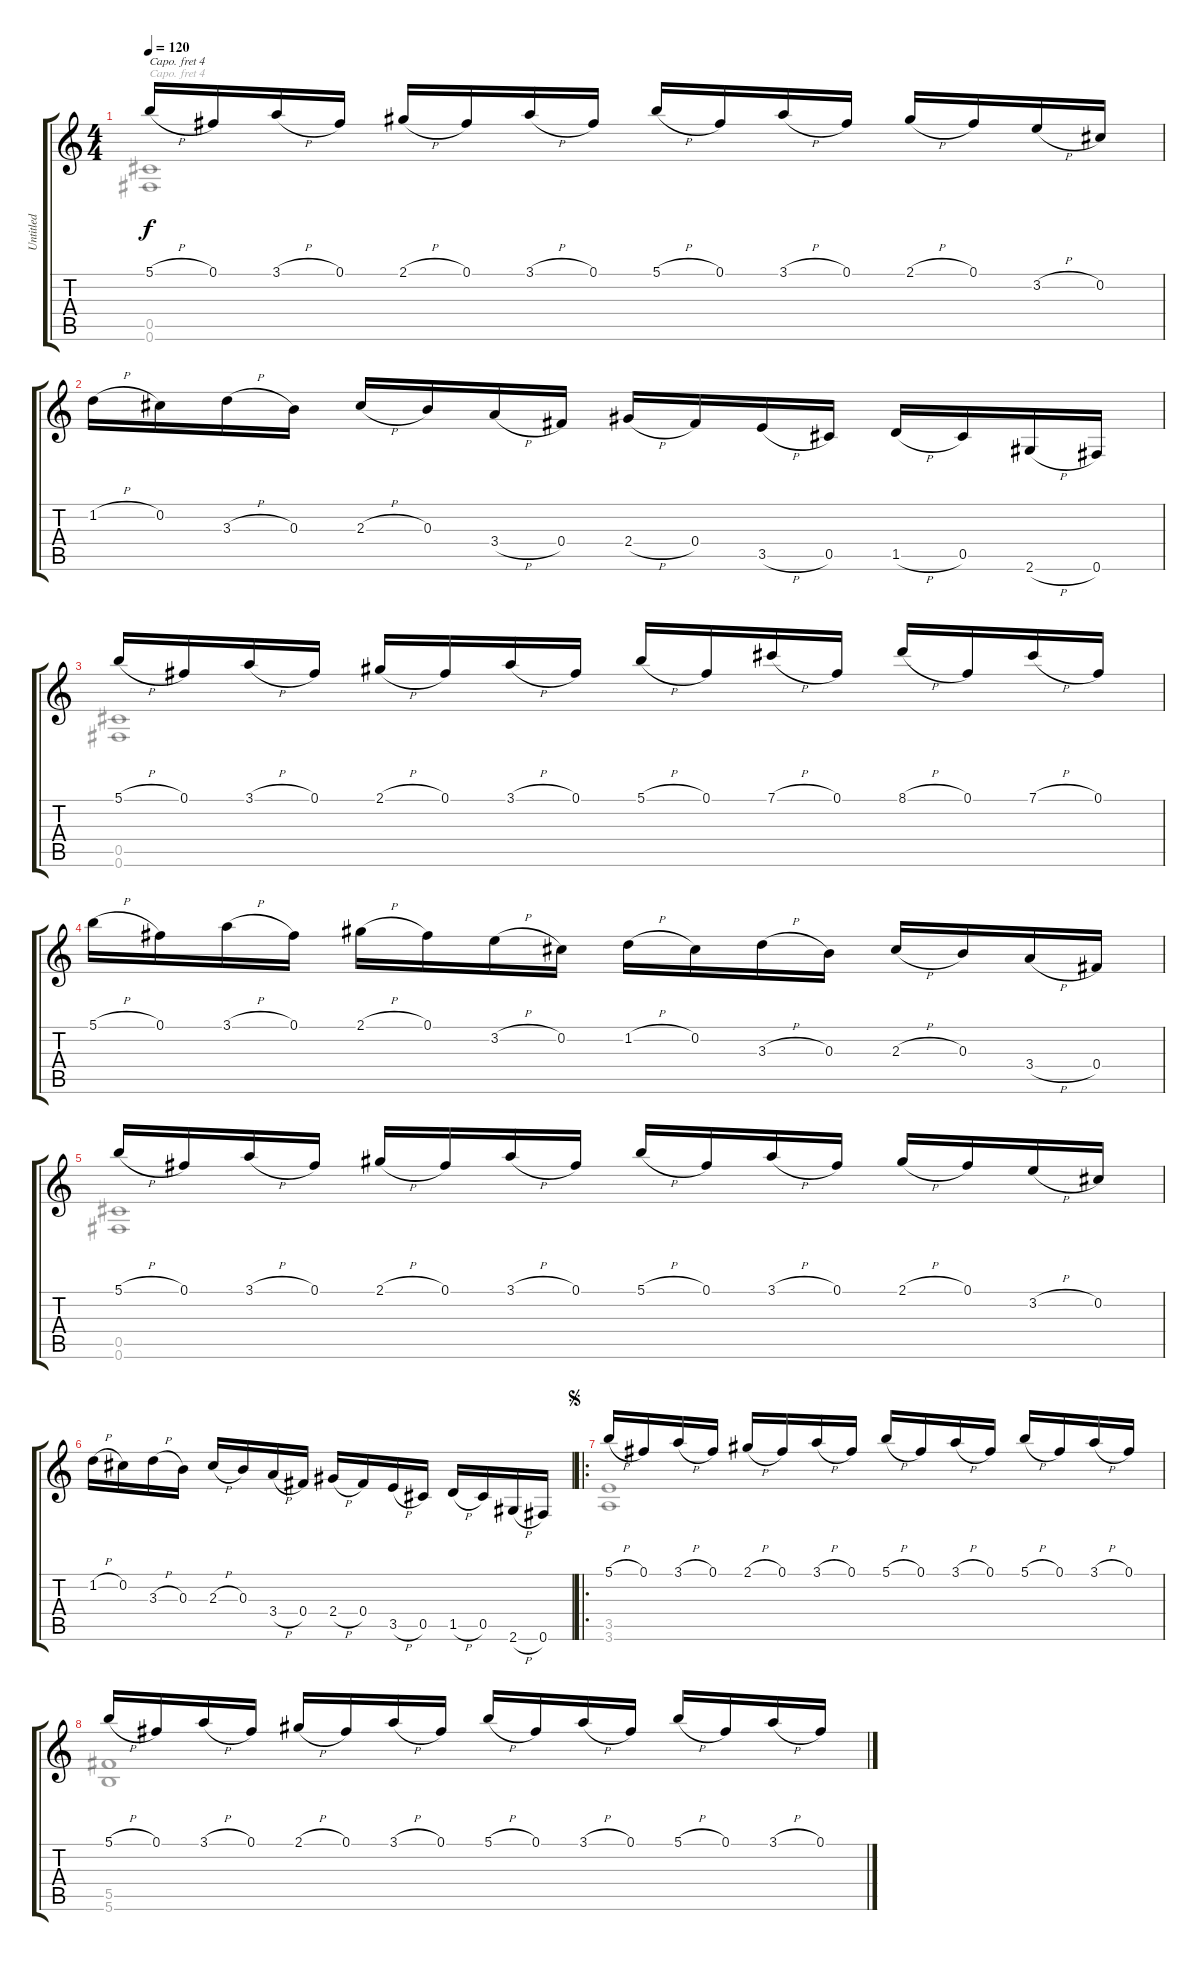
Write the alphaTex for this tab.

\track ("Untitled" "Untitled") {instrument acousticguitarnylon}
\staff {score tabs}
\capo 4
\tuning (D4 A3 G3 D3 A2 D2) {hide}
\voice
\ts (4 4)
\tempo 120
\clef g2
\ks c
5.1{h}.16{dy f} 0.1.16 3.1{h}.16 0.1.16 2.1{h}.16 0.1.16 3.1{h}.16 0.1.16 5.1{h}.16 0.1.16 3.1{h}.16 0.1.16 2.1{h}.16 0.1.16 3.2{h}.16 0.2.16 |
1.2{h}.16 0.2.16 3.3{h}.16 0.3.16 2.3{h}.16 0.3.16 3.4{h}.16 0.4.16 2.4{h}.16 0.4.16 3.5{h}.16 0.5.16 1.5{h}.16 0.5.16 2.6{h}.16 0.6.16 |
5.1{h}.16 0.1.16 3.1{h}.16 0.1.16 2.1{h}.16 0.1.16 3.1{h}.16 0.1.16 5.1{h}.16 0.1.16 7.1{h}.16 0.1.16 8.1{h}.16 0.1.16 7.1{h}.16 0.1.16 |
5.1{h}.16 0.1.16 3.1{h}.16 0.1.16 2.1{h}.16 0.1.16 3.2{h}.16 0.2.16 1.2{h}.16 0.2.16 3.3{h}.16 0.3.16 2.3{h}.16 0.3.16 3.4{h}.16 0.4.16 |
5.1{h}.16 0.1.16 3.1{h}.16 0.1.16 2.1{h}.16 0.1.16 3.1{h}.16 0.1.16 5.1{h}.16 0.1.16 3.1{h}.16 0.1.16 2.1{h}.16 0.1.16 3.2{h}.16 0.2.16 |
1.2{h}.16 0.2.16 3.3{h}.16 0.3.16 2.3{h}.16 0.3.16 3.4{h}.16 0.4.16 2.4{h}.16 0.4.16 3.5{h}.16 0.5.16 1.5{h}.16 0.5.16 2.6{h}.16 0.6.16 |
\ro
\jump segno
5.1{h}.16 0.1.16 3.1{h}.16 0.1.16 2.1{h}.16 0.1.16 3.1{h}.16 0.1.16 5.1{h}.16 0.1.16 3.1{h}.16 0.1.16 5.1{h}.16 0.1.16 3.1{h}.16 0.1.16 |
5.1{h}.16 0.1.16 3.1{h}.16 0.1.16 2.1{h}.16 0.1.16 3.1{h}.16 0.1.16 5.1{h}.16 0.1.16 3.1{h}.16 0.1.16 5.1{h}.16 0.1.16 3.1{h}.16 0.1.16
\voice
\clef g2
\ottava regular
\simile none
\ks c
(0.5 0.6).1{dy f} |
|
(0.5 0.6).1 |
|
(0.5 0.6).1 |
|
(3.5 3.6).1 |
(5.5 5.6).1
